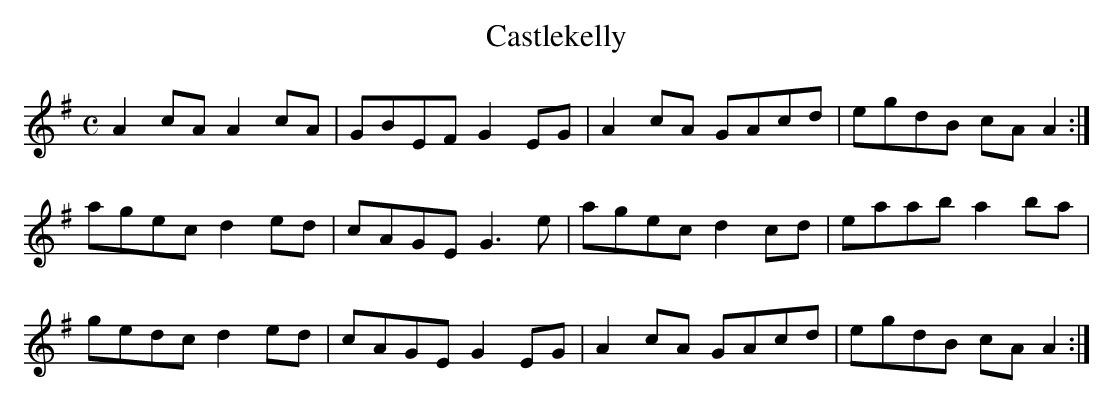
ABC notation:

X:1
T:Castlekelly
M:C
L:1/8
K:A Dorian
A2cA A2cA|GBEF G2EG|A2cA GAcd|egdB cAA2:|!
agec d2ed|cAGE G3e|agec d2cd|eaab a2ba|!
gedc d2ed|cAGE G2EG|A2cA GAcd|egdB cAA2:|!
